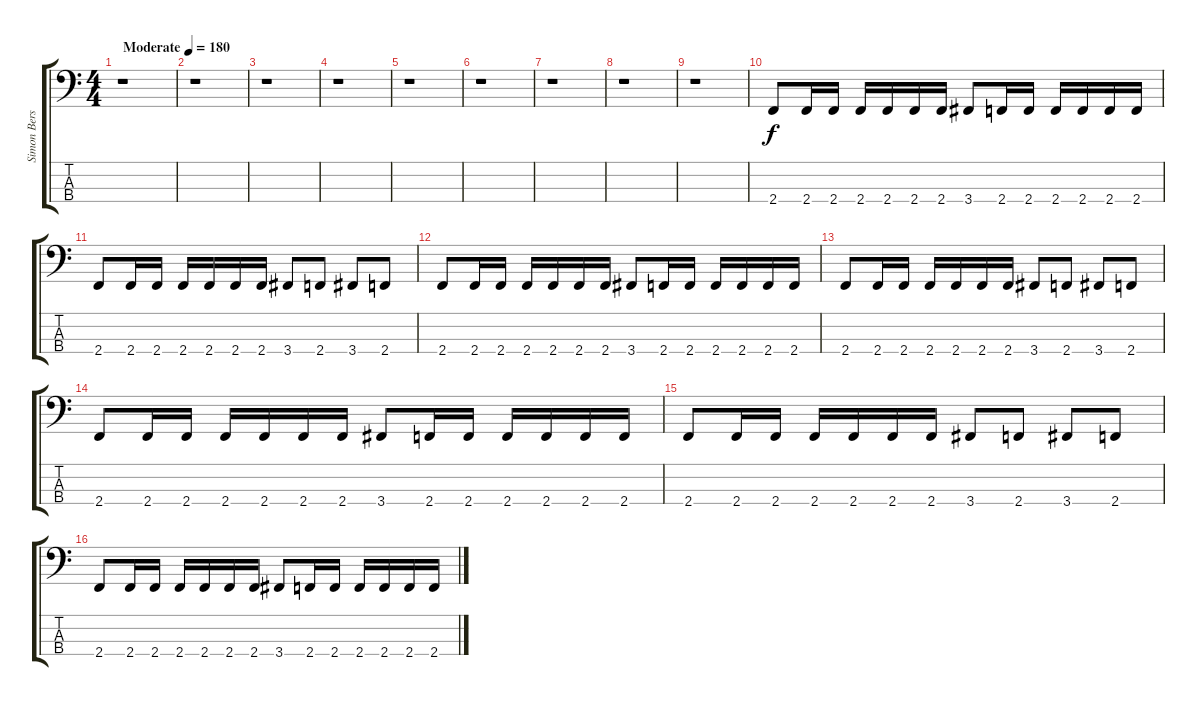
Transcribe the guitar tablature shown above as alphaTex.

\track ("Simon Berserker" "Simon Bers") {instrument electricbasspick}
\staff {score tabs}
\tuning (Gb2 Db2 Ab1 Eb1) {hide}
\ts (4 4)
\tempo (180 "Moderate")
\clef f4
\ks c
r.1{dy f instrument electricbasspick} |
r.1 |
r.1 |
r.1 |
r.1 |
r.1 |
r.1 |
r.1 |
r.1 |
2.4.8 2.4.16 2.4.16 2.4.16 2.4.16 2.4.16 2.4.16 3.4.8 2.4.16 2.4.16 2.4.16 2.4.16 2.4.16 2.4.16 |
2.4.8 2.4.16 2.4.16 2.4.16 2.4.16 2.4.16 2.4.16 3.4.8 2.4.8 3.4.8 2.4.8 |
2.4.8 2.4.16 2.4.16 2.4.16 2.4.16 2.4.16 2.4.16 3.4.8 2.4.16 2.4.16 2.4.16 2.4.16 2.4.16 2.4.16 |
2.4.8 2.4.16 2.4.16 2.4.16 2.4.16 2.4.16 2.4.16 3.4.8 2.4.8 3.4.8 2.4.8 |
2.4.8 2.4.16 2.4.16 2.4.16 2.4.16 2.4.16 2.4.16 3.4.8 2.4.16 2.4.16 2.4.16 2.4.16 2.4.16 2.4.16 |
2.4.8 2.4.16 2.4.16 2.4.16 2.4.16 2.4.16 2.4.16 3.4.8 2.4.8 3.4.8 2.4.8 |
2.4.8 2.4.16 2.4.16 2.4.16 2.4.16 2.4.16 2.4.16 3.4.8 2.4.16 2.4.16 2.4.16 2.4.16 2.4.16 2.4.16
